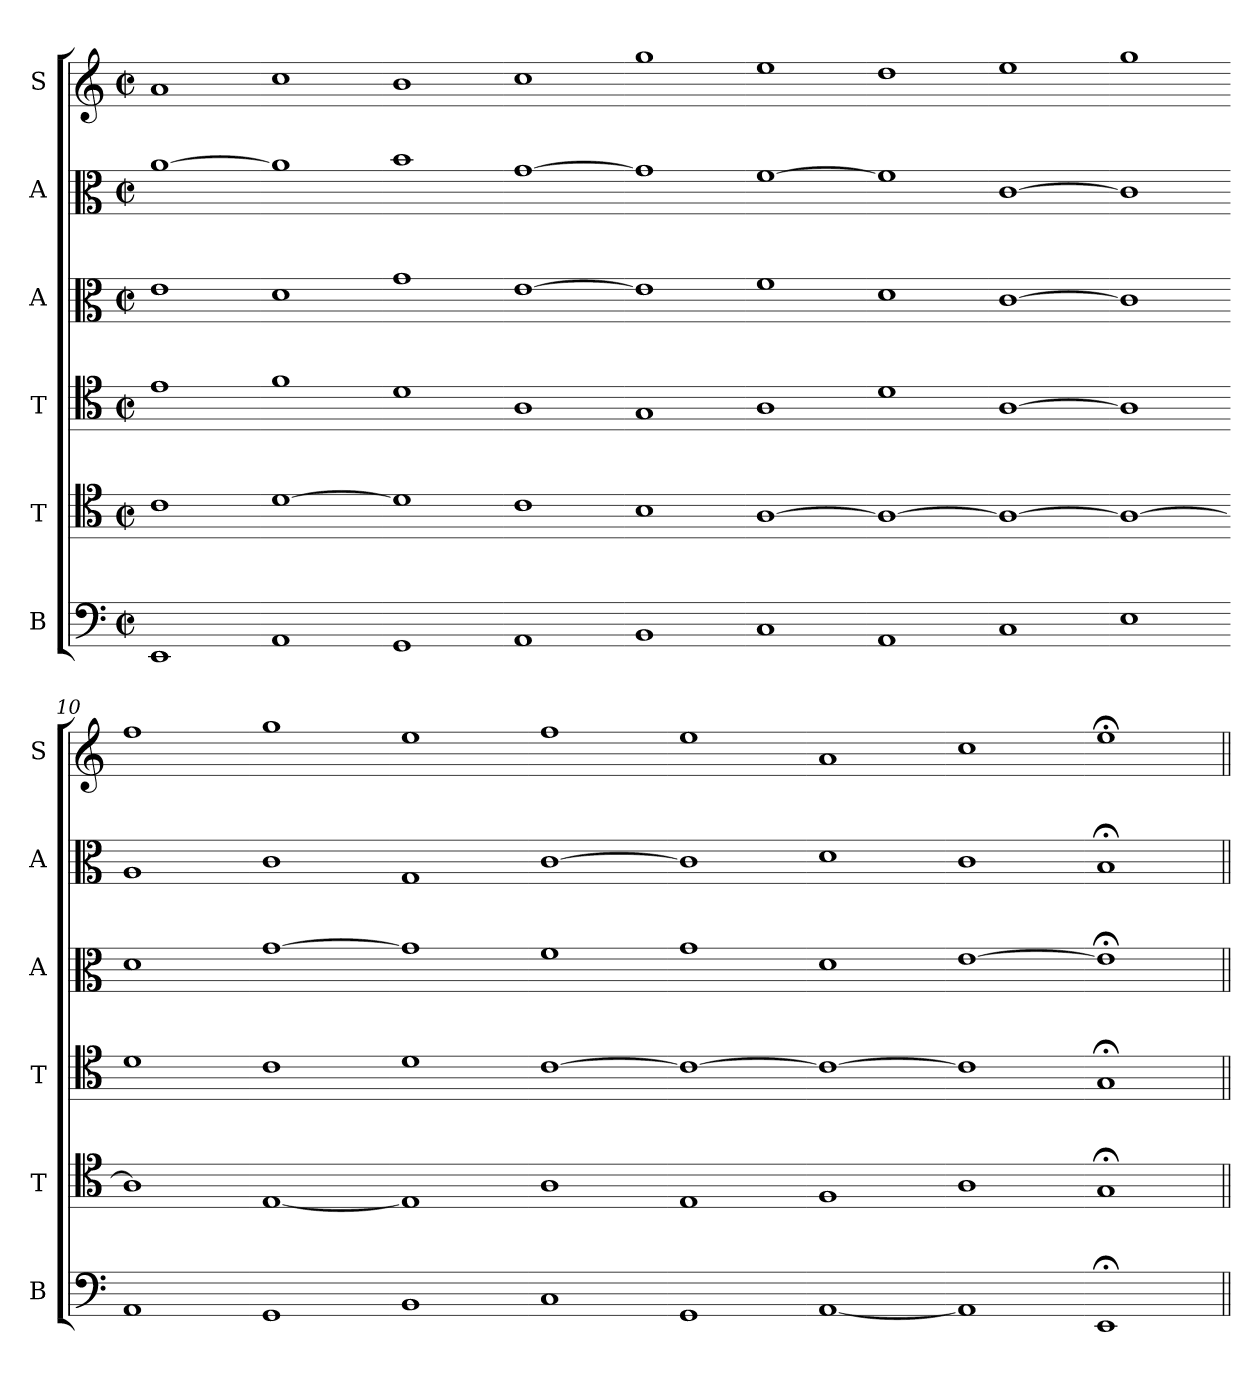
**kern	**kern	**kern	**kern	**kern	**kern
*part6	*part5	*part4	*part3	*part2	*part1
*staff6	*staff5	*staff4	*staff3	*staff2	*staff1
*I"B	*I"T	*I"T	*I"A	*I"A	*I"S
*I'B	*I'T	*I'T	*I'A	*I'A	*I'S
*clefF4	*clefC4	*clefC4	*clefC3	*clefC3	*clefG2
*k[]	*k[]	*k[]	*k[]	*k[]	*k[]
*M2/2	*M2/2	*M2/2	*M2/2	*M2/2	*M2/2
*met(c|)	*met(c|)	*met(c|)	*met(c|)	*met(c|)	*met(c|)
*MM208	*MM208	*MM208	*MM208	*MM208	*MM208
=1	=1	=1	=1	=1	=1
1EE	1c	1e	1e	[1a	1a
=2-	=2-	=2-	=2-	=2-	=2-
1AA	[1d	1f	1d	1a]	1cc
=3-	=3-	=3-	=3-	=3-	=3-
1GG	1d]	1d	1g	1b	1b
=4-	=4-	=4-	=4-	=4-	=4-
1AA	1c	1A	[1e	[1g	1cc
=5-	=5-	=5-	=5-	=5-	=5-
1BB	1B	1G	1e]	1g]	1gg
=6-	=6-	=6-	=6-	=6-	=6-
1C	[1A	1A	1f	[1f	1ee
=7-	=7-	=7-	=7-	=7-	=7-
1AA	1A_	1d	1d	1f]	1dd
=8-	=8-	=8-	=8-	=8-	=8-
1C	1A_	[1A	[1c	[1c	1ee
=9-	=9-	=9-	=9-	=9-	=9-
1E	1A_	1A]	1c]	1c]	1gg
=10-	=10-	=10-	=10-	=10-	=10-
1AA	1A]	1d	1d	1A	1ff
=11-	=11-	=11-	=11-	=11-	=11-
1GG	[1E	1c	[1g	1c	1gg
=12-	=12-	=12-	=12-	=12-	=12-
1BB	1E]	1d	1g]	1G	1ee
=13-	=13-	=13-	=13-	=13-	=13-
1C	1A	[1c	1f	[1c	1ff
=14-	=14-	=14-	=14-	=14-	=14-
1GG	1E	1c_	1g	1c]	1ee
=15-	=15-	=15-	=15-	=15-	=15-
[1AA	1F	1c_	1d	1d	1a
=16-	=16-	=16-	=16-	=16-	=16-
1AA]	1A	1c]	[1e	1c	1cc
=17-	=17-	=17-	=17-	=17-	=17-
1EE;<	1G;<	1G;<	1e;<]	1B;	1ee;<
=||	=||	=||	=||	=||	=||
*-	*-	*-	*-	*-	*-
